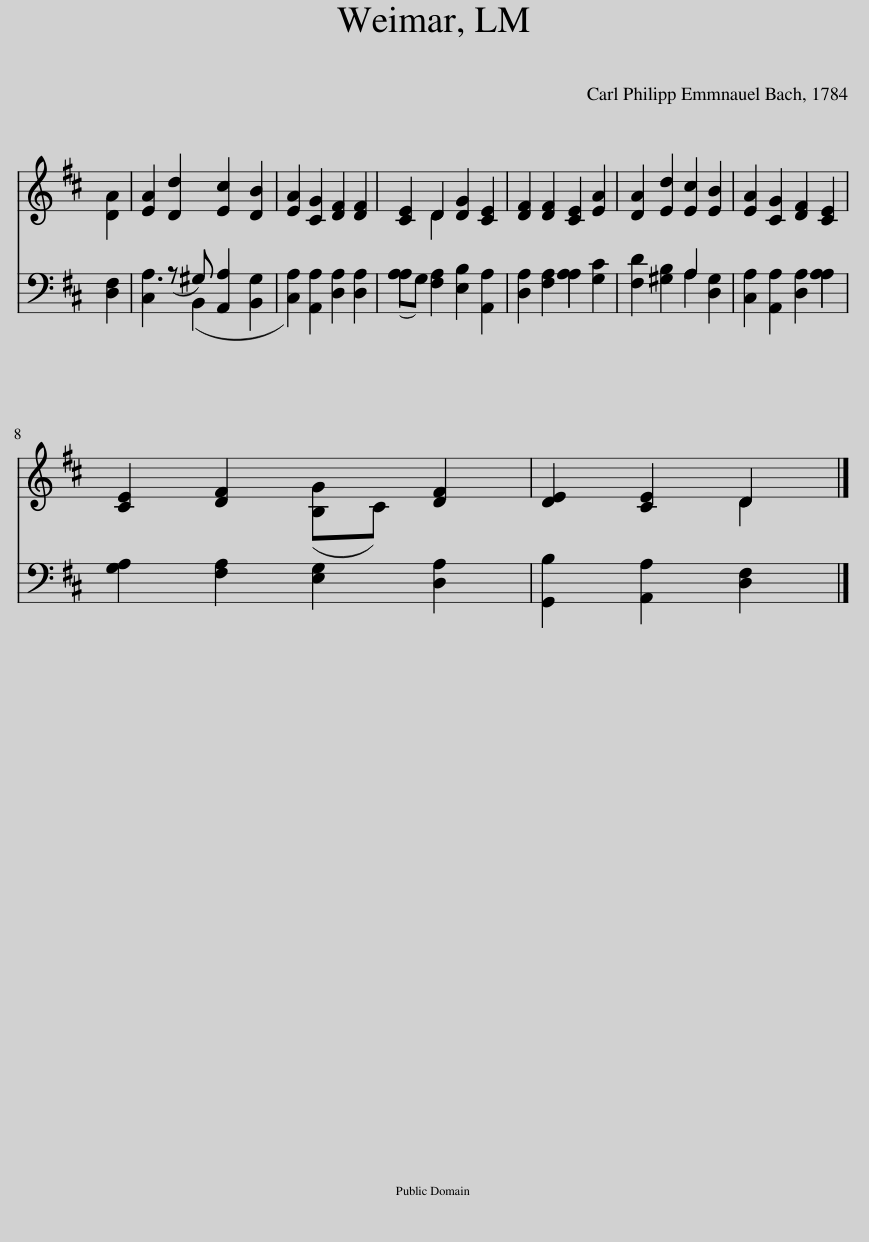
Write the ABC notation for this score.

X:1
%%score ( 1 2 ) ( 3 4 )
L:1/8
M:none
I:linebreak $
K:D
V:1 treble
V:2 treble
V:3 bass
V:4 bass
V:1
 [DA]2 | [EA]2 [Dd]2 [Ec]2 [DB]2 | [EA]2 [CG]2 [DF]2 [DF]2 | [CE]2 D2 [DG]2 [CE]2 | [DF]2 [DF]2 [CE]2 [EA]2 | %5
 [DA]2 [Ed]2 [Ec]2 [EB]2 | [EA]2 [CG]2 [DF]2 [CE]2 |$ [CE]2 [DF]2 (B,C) [DF]2 | [DE]2 [CE]2 D2 |] %9
V:2
 x2 | x8 | x8 | x2 D2 x4 | x8 | %5
 x8 | x8 |$ x4 G2 x2 | x4 D2 |] %9
V:3
 [D,F,]2 | C,2 (z ^G,) [A,,A,]2 [B,,G,]2 | [C,A,]2 [A,,A,]2 [D,A,]2 [D,A,]2 | (A,G,) [F,A,]2 [E,B,]2 [A,,A,]2 | [D,A,]2 [F,A,]2 A,2 [G,C]2 | %5
 [F,D]2 [^G,B,]2 A,2 [D,G,]2 | [C,A,]2 [A,,A,]2 [D,A,]2 A,2 |$ [G,A,]2 [F,A,]2 [E,G,]2 [D,A,]2 | [G,,B,]2 [A,,A,]2 [D,F,]2 |] %9
V:4
 x2 | A,3 B,,2 x3 | x8 | A,2 x6 | x4 A,2 x2 | %5
 x4 A,2 x2 | x6 A,2 |$ x8 | x6 |] %9
